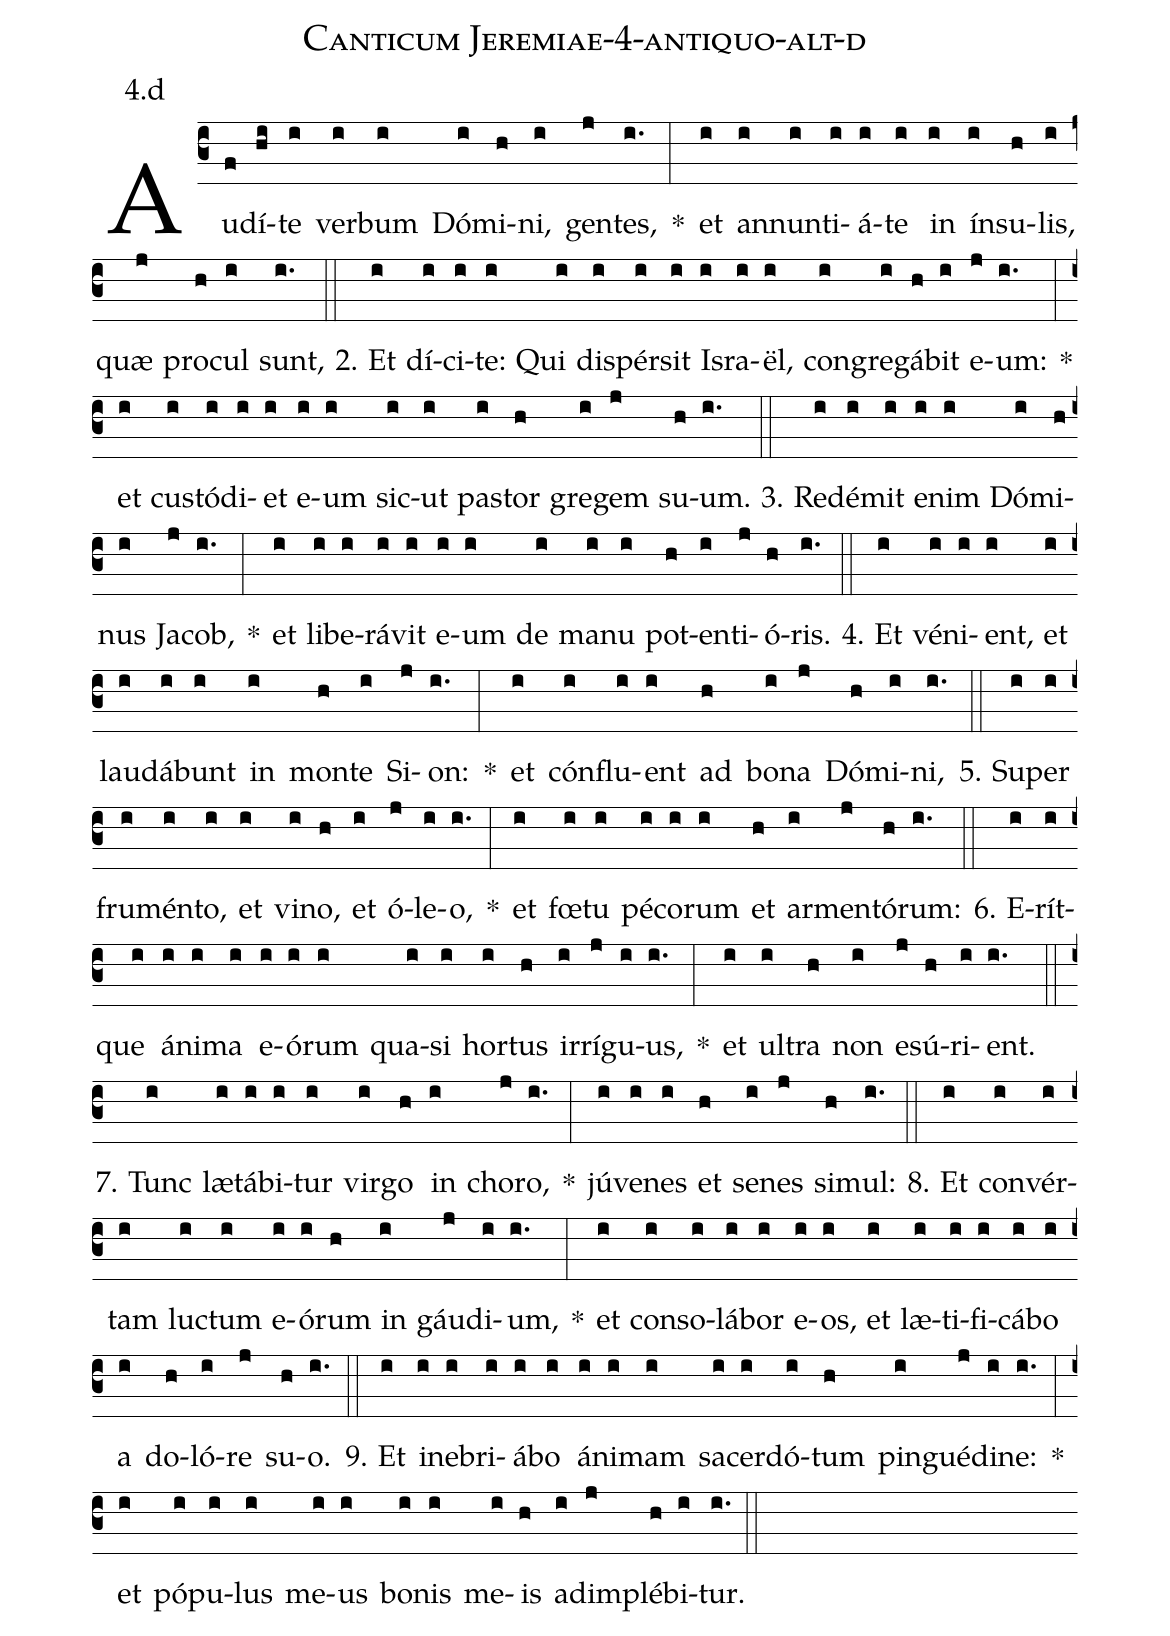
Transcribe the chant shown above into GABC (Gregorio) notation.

name: Canticum Jeremiae-4-antiquo-alt-d;
annotation: 4.d;
%%
(c3)Au(f)dí(hi)te(i) ver(i)bum(i) Dó(i)mi(h)ni,(i) gen(j)tes,(i.) *(:) et(i) an(i)nun(i)ti(i)á(i)te(i) in(i) ín(i)su(h)lis,(i) quæ(j) pro(h)cul(i) sunt,(i.) (::)
2. Et(i) dí(i)ci(i)te:(i) Qui(i) di(i)spér(i)sit(i) Is(i)ra(i)ël,(i) con(i)gre(i)gá(h)bit(i) e(j)um:(i.) *(:) et(i) cus(i)tó(i)di(i)et(i) e(i)um(i) sic(i)ut(i) pas(i)tor(h) gre(i)gem(j) su(h)um.(i.) (::)
3. Red(i)é(i)mit(i) e(i)nim(i) Dó(i)mi(h)nus(i) Ja(j)cob,(i.) *(:) et(i) li(i)be(i)rá(i)vit(i) e(i)um(i) de(i) ma(i)nu(i) pot(h)en(i)ti(j)ó(h)ris.(i.) (::)
4. Et(i) vé(i)ni(i)ent,(i) et(i) lau(i)dá(i)bunt(i) in(i) mon(h)te(i) Si(j)on:(i.) *(:) et(i) cón(i)flu(i)ent(i) ad(h) bo(i)na(j) Dó(h)mi(i)ni,(i.) (::)
5. Su(i)per(i) fru(i)mén(i)to,(i) et(i) vi(i)no,(h) et(i) ó(j)le(i)o,(i.) *(:) et(i) fœ(i)tu(i) pé(i)co(i)rum(i) et(h) ar(i)men(j)tó(h)rum:(i.) (::)
6. E(i)rít(i)que(i) á(i)ni(i)ma(i) e(i)ó(i)rum(i) qua(i)si(i) hor(i)tus(h) ir(i)rí(j)gu(i)us,(i.) *(:) et(i) ul(i)tra(h) non(i) e(j)sú(h)ri(i)ent.(i.) (::)
7. Tunc(i) læ(i)tá(i)bi(i)tur(i) vir(i)go(h) in(i) cho(j)ro,(i.) *(:) jú(i)ve(i)nes(i) et(h) se(i)nes(j) si(h)mul:(i.) (::)
8. Et(i) con(i)vér(i)tam(i) luc(i)tum(i) e(i)ó(i)rum(h) in(i) gáu(j)di(i)um,(i.) *(:) et(i) con(i)so(i)lá(i)bor(i) e(i)os,(i) et(i) læ(i)ti(i)fi(i)cá(i)bo(i) a(i) do(h)ló(i)re(j) su(h)o.(i.) (::)
9. Et(i) in(i)e(i)bri(i)á(i)bo(i) á(i)ni(i)mam(i) sa(i)cer(i)dó(i)tum(h) pin(i)gué(j)di(i)ne:(i.) *(:) et(i) pó(i)pu(i)lus(i) me(i)us(i) bo(i)nis(i) me(i)is(h) ad(i)im(j)plé(h)bi(i)tur.(i.) (::)
